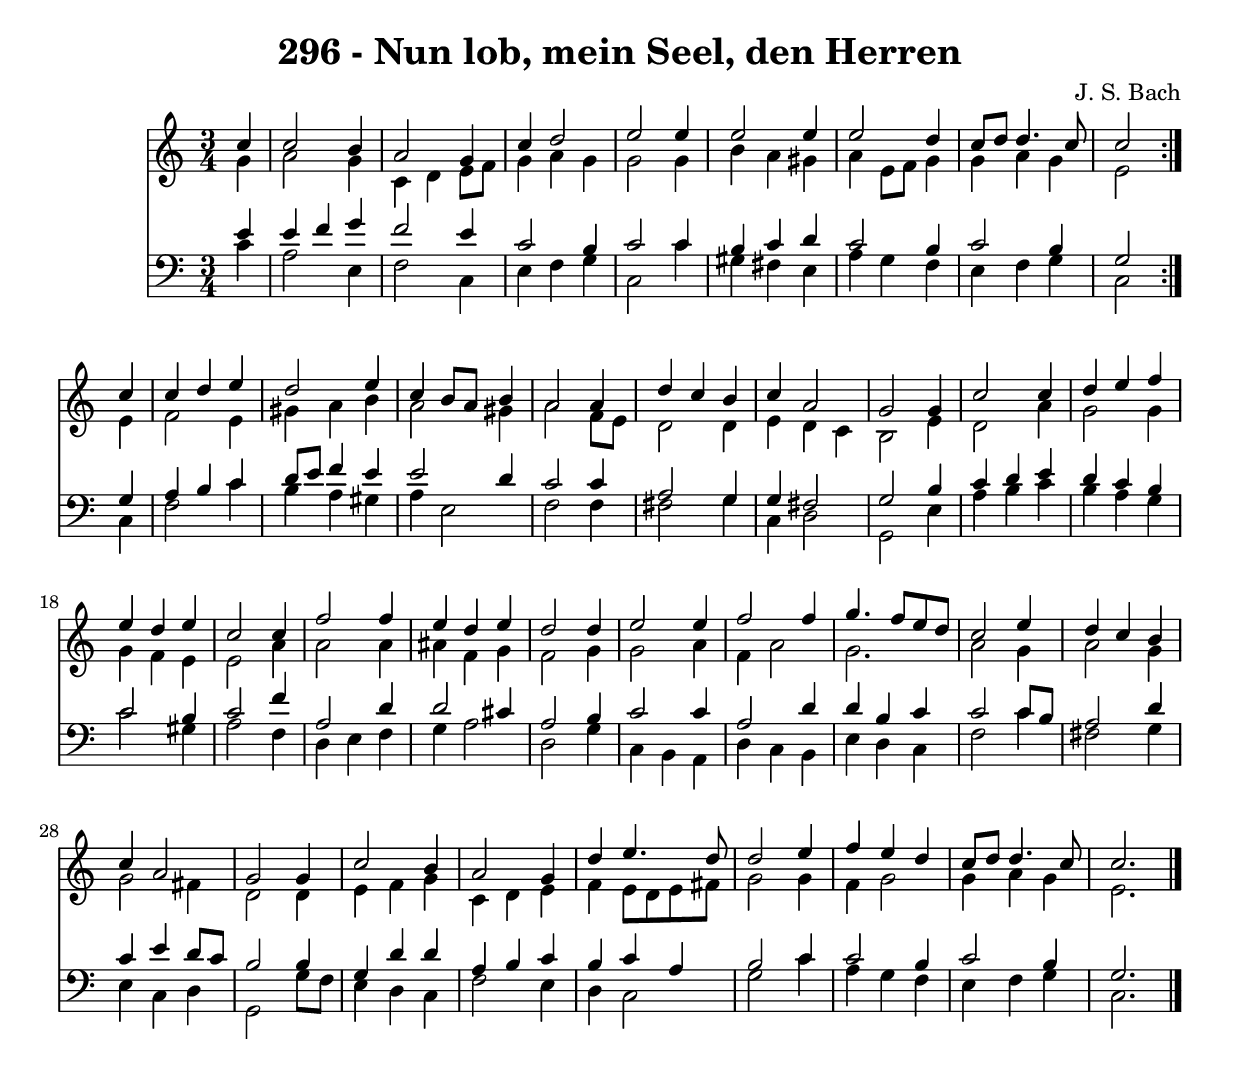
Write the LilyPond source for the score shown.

\version "2.10.33"

\header {
  title = "296 - Nun lob, mein Seel, den Herren"
  composer = "J. S. Bach"
}


global = {
  \time 3/4
  \key c \major
}


soprano = \relative c'' {
  \repeat volta 2 {
    \partial 4 c4 
    c2 b4 
    a2 g4 
    c4 d2 
    e2 e4 
    e2 e4     %5
    e2 d4 
    c8 d8 d4. c8 
    c2 } c4 
  c4 d4 e4 
  d2 e4   %10
  c4 b8 a8 b4 
  a2 a4 
  d4 c4 b4 
  c4 a2 
  g2 g4   %15
  c2 c4 
  d4 e4 f4 
  e4 d4 e4 
  c2 c4 
  f2 f4   %20
  e4 d4 e4 
  d2 d4 
  e2 e4 
  f2 f4 
  g4. f8 e8 d8   %25
  c2 e4 
  d4 c4 b4 
  c4 a2 
  g2 g4 
  c2 b4   %30
  a2 g4 
  d'4 e4. d8 
  d2 e4 
  f4 e4 d4 
  c8 d8 d4. c8   %35
  c2. 
  
}

alto = \relative c'' {
  \repeat volta 2 {
    \partial 4 g4 
    a2 g4 
    c,4 d4 e8 f8 
    g4 a4 g4 
    g2 g4 
    b4 a4 gis4     %5
    a4 e8 f8 g4 
    g4 a4 g4 
    e2 } e4 
  f2 e4 
  gis4 a4 b4   %10
  a2 gis4 
  a2 f8 e8 
  d2 d4 
  e4 d4 c4 
  b2 e4   %15
  d2 a'4 
  g2 g4 
  g4 f4 e4 
  e2 a4 
  a2 a4   %20
  ais4 f4 g4 
  f2 g4 
  g2 a4 
  f4 a2 
  g2.   %25
  a2 g4 
  a2 g4 
  g2 fis4 
  d2 d4 
  e4 f4 g4   %30
  c,4 d4 e4 
  f4 e8 d8 e8 fis8 
  g2 g4 
  f4 g2 
  g4 a4 g4   %35
  e2. 
  
}

tenor = \relative c' {
  \repeat volta 2 {
    \partial 4 e4 
    e4 f4 g4 
    f2 e4 
    c2 b4 
    c2 c4 
    b4 c4 d4     %5
    c2 b4 
    c2 b4 
    g2 } g4 
  a4 b4 c4 
  d8 e8 f4 e4   %10
  e2 d4 
  c2 c4 
  a2 g4 
  g4 fis2 
  g2 b4   %15
  c4 d4 e4 
  d4 c4 b4 
  c2 b4 
  c2 f4 
  a,2 d4   %20
  d2 cis4 
  a2 b4 
  c2 c4 
  a2 d4 
  d4 b4 c4   %25
  c2 c8 b8 
  a2 d4 
  c4 e4 d8 c8 
  b2 b4 
  g4 d'4 d4   %30
  a4 b4 c4 
  b4 c4 a4 
  b2 c4 
  c2 b4 
  c2 b4   %35
  g2. 
  
}

baixo = \relative c' {
  \repeat volta 2 {
    \partial 4 c4 
    a2 e4 
    f2 c4 
    e4 f4 g4 
    c,2 c'4 
    gis4 fis4 e4     %5
    a4 g4 f4 
    e4 f4 g4 
    c,2 } c4 
  f2 c'4 
  b4 a4 gis4   %10
  a4 e2 
  f2 f4 
  fis2 g4 
  c,4 d2 
  g,2 e'4   %15
  a4 b4 c4 
  b4 a4 g4 
  c2 gis4 
  a2 f4 
  d4 e4 f4   %20
  g4 a2 
  d,2 g4 
  c,4 b4 a4 
  d4 c4 b4 
  e4 d4 c4   %25
  f2 c'4 
  fis,2 g4 
  e4 c4 d4 
  g,2 g'8 f8 
  e4 d4 c4   %30
  f2 e4 
  d4 c2 
  g'2 c4 
  a4 g4 f4 
  e4 f4 g4   %35
  c,2. 
  
}

\score {
  <<
    \new Staff {
      <<
        \global
        \new Voice = "1" { \voiceOne \soprano }
        \new Voice = "2" { \voiceTwo \alto }
      >>
    }
    \new Staff {
      <<
        \global
        \clef "bass"
        \new Voice = "1" {\voiceOne \tenor }
        \new Voice = "2" { \voiceTwo \baixo \bar "|."}
      >>
    }
  >>
}